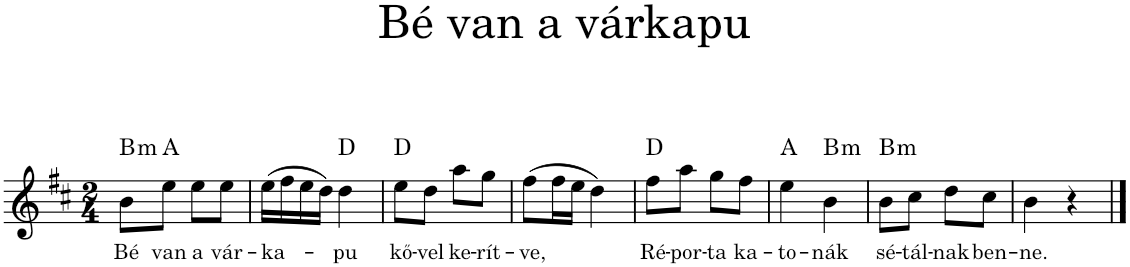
**kern	**text	**harte
*part1	*part1	*part1
*staff1	*staff1	*
*I"Piano	*	*
*I'Pno.	*	*
*clefG2	*	*
*k[f#c#]	*	*
*M2/4	*	*
=1	=1	=1
!	!LO:LY:b	!LO:H:kt=m
8b\L	Bé	B:min
!	!LO:LY:b	!
8ee\J	van	A:maj
!	!LO:LY:b	!
8ee\L	a	.
!	!LO:LY:b	!
8ee\J	vár-	.
=2	=2	=2
!	!LO:LY:b	!
(16ee\LL	-ka-	.
16ff#\	.	.
16ee\	.	.
16dd\JJ)	.	.
!	!LO:LY:b	!
4dd\	-pu	D:maj
=3	=3	=3
!	!LO:LY:b	!
8ee\L	kő-	D:maj
!	!LO:LY:b	!
8dd\J	-vel	.
!	!LO:LY:b	!
8aa\L	ke-	.
!	!LO:LY:b	!
8gg\J	-rít-	.
=4	=4	=4
!	!LO:LY:b	!
(8ff#\L	-ve,	.
16ff#\L	.	.
16ee\JJ	.	.
4dd\)	.	.
=5	=5	=5
!	!LO:LY:b	!
8ff#\L	Ré-	D:maj
!	!LO:LY:b	!
8aa\J	-por-	.
!	!LO:LY:b	!
8gg\L	-ta	.
!	!LO:LY:b	!
8ff#\J	ka-	.
=6	=6	=6
!	!LO:LY:b	!
4ee\	-to-	A:maj
!	!LO:LY:b	!LO:H:kt=m
4b\	-nák	B:min
=7	=7	=7
!	!LO:LY:b	!LO:H:kt=m
8b\L	sé-	B:min
!	!LO:LY:b	!
8cc#\J	-tál-	.
!	!LO:LY:b	!
8dd\L	-nak	.
!	!LO:LY:b	!
8cc#\J	ben-	.
=8	=8	=8
!	!LO:LY:b	!
4b\	-ne.	.
4r	.	.
==	==	==
*-	*-	*-
